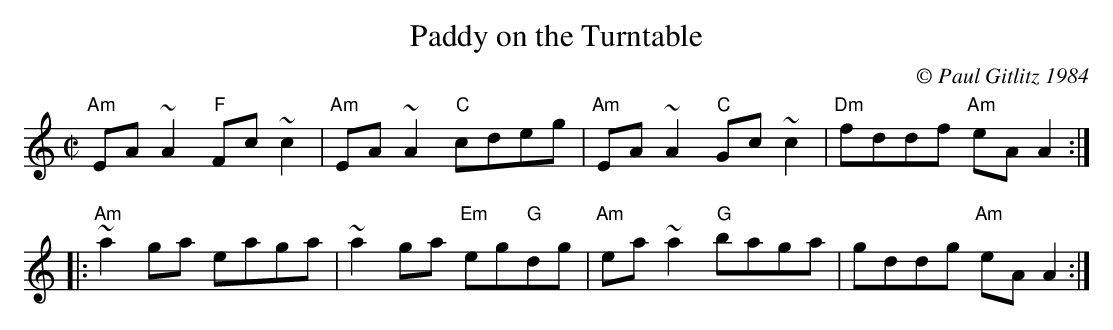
X:1
T:Paddy on the Turntable
M:C|
L:1/8
C:© Paul Gitlitz 1984
K:Am
"Am"EA~A2"F"Fc~c2|"Am"EA~A2"C"cdeg|"Am"EA~A2"C"Gc~c2|"Dm"fddf "Am"eAA2:|!
|:"Am"~a2ga eaga|~a2ga "Em"eg"G"dg|"Am"ea~a2"G"baga|gddg "Am"eAA2:|]
